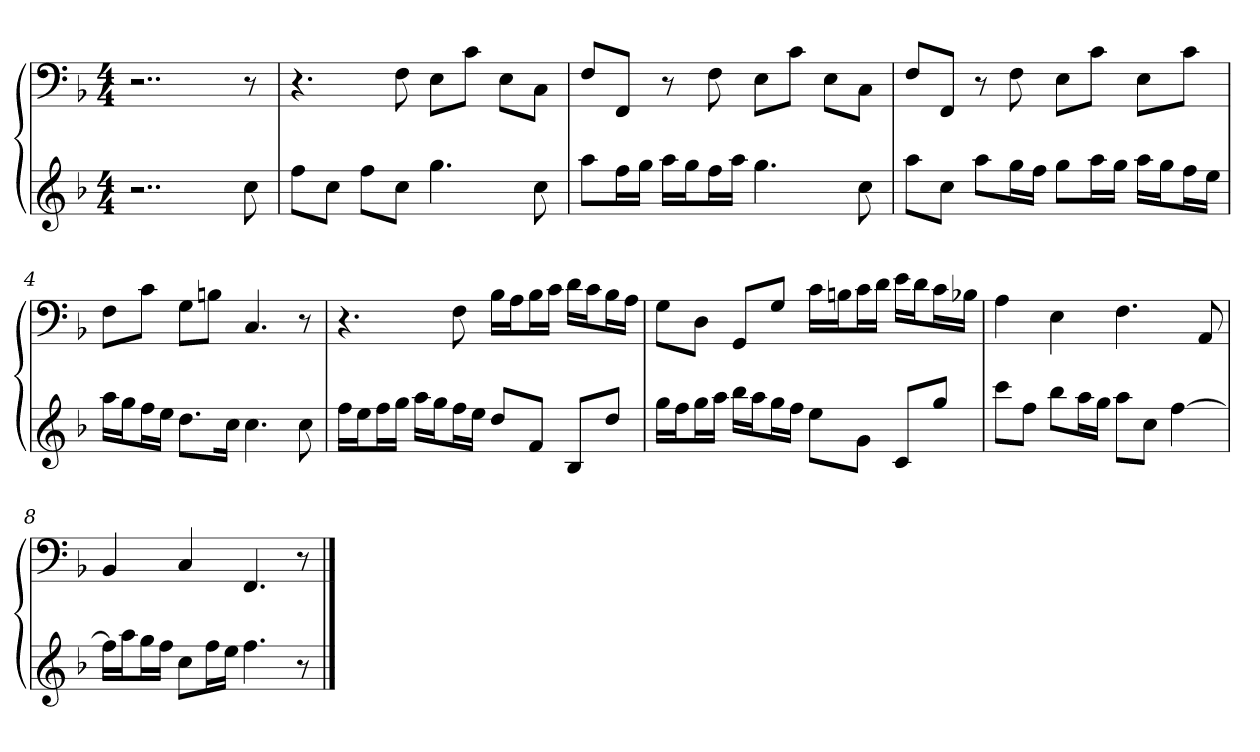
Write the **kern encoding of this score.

**kern	**kern
*part1	*part1
*staff2	*staff1
*k[b-]	*k[b-]
*F:	*F:
*M4/4	*M4/4
=	=
2..r	2..r
8cc	8r
=1	=1
8ffL	4.r
8ccJ	.
8ffL	.
8ccJ	8F
4.gg	8EL
.	8cJ
.	8EL
8cc	8CJ
=2	=2
8aaL	8FL
16ffL	8FFJ
16ggJJ	.
16aaLL	8r
16ggJ	.
16ffL	8F
16aaJJ	.
4.gg	8EL
.	8cJ
.	8EL
8cc	8CJ
=3	=3
8aaL	8FL
8ccJ	8FFJ
8aaL	8r
16ggL	8F
16ffJJ	.
8ggL	8EL
16aaL	8cJ
16ggJJ	.
16aaLL	8EL
16ggJ	.
16ffL	8cJ
16eeJJ	.
=4	=4
16aaLL	8FL
16ggJ	.
16ffL	8cJ
16eeJJ	.
8.ddL	8GL
.	8BnJ
16ccJk	.
4.cc	4.C
8cc	8r
=5	=5
16ffLL	4.r
16eeJ	.
16ffL	.
16ggJJ	.
16aaLL	.
16ggJ	.
16ffL	8F
16eeJJ	.
8ddL	16B-LL
.	16AJ
8fJ	16B-L
.	16cJJ
8B-L	16dLL
.	16cJ
8ddJ	16B-L
.	16AJJ
=6	=6
16ggLL	8GL
16ffJ	.
16ggL	8DJ
16aaJJ	.
16bb-LL	8GGL
16aaJ	.
16ggL	8GJ
16ffJJ	.
8eeL	16cLL
.	16BnJ
8gJ	16cL
.	16dJJ
8cL	16eLL
.	16dJ
8ggJ	16cL
.	16B-XJJ
=7	=7
8cccL	4A
8ffJ	.
8bb-L	4E
16aaL	.
16ggJJ	.
8aaL	4.F
8ccJ	.
[4ff	.
.	8AA
=8	=8
16ffLL]	4BB-
16aaJ	.
16ggL	.
16ffJJ	.
8ccL	4C
16ffL	.
16eeJJ	.
4.ff	4.FF
8r	8r
==	==
*-	*-
